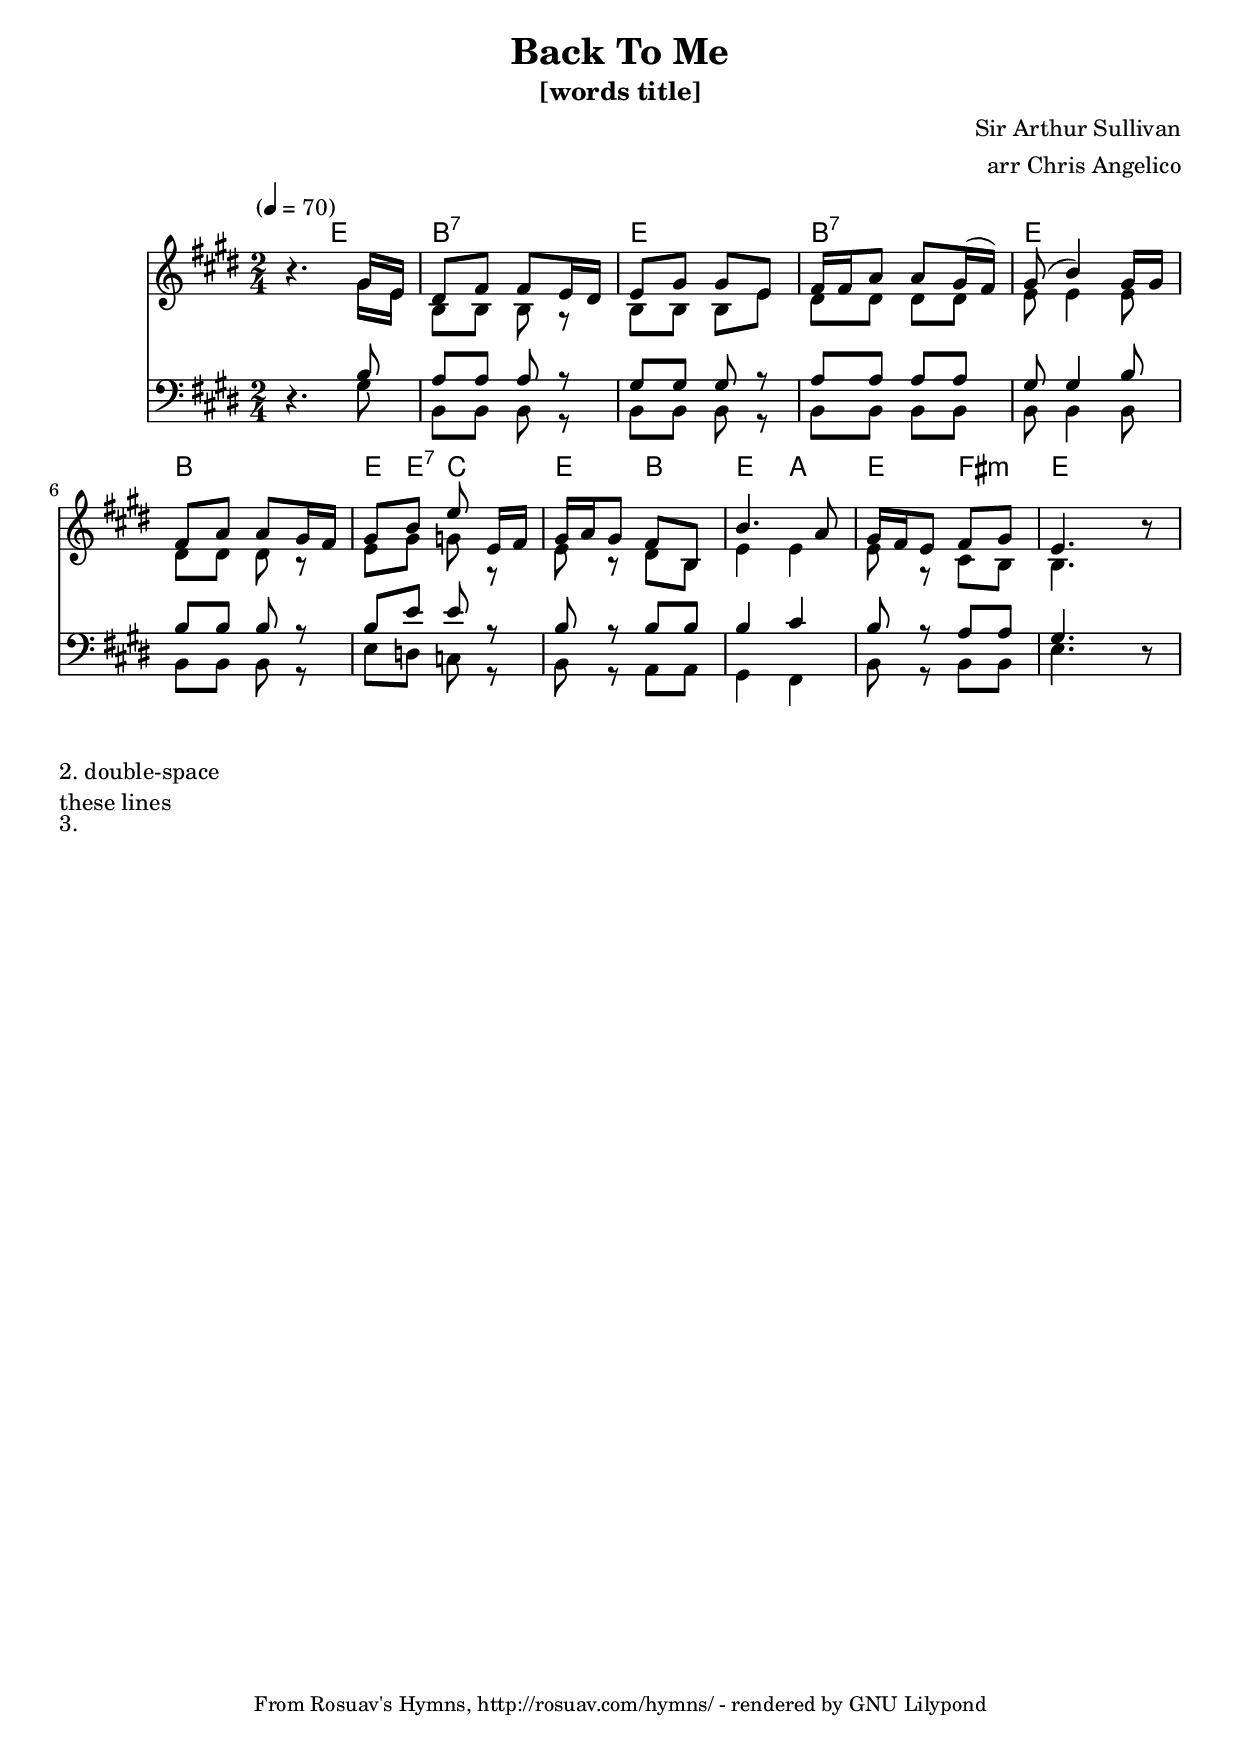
% Yet it ever comes back to me
\include "Hymnal.ly"

\header
{
	title="Back To Me"
	subtitle="[words title]"
	% poet=""
	composer="Sir Arthur Sullivan" % circa 1898
	arranger="arr Chris Angelico" % 2012-10-14
	% meter="" ??
	% piece="" ??
}

\score {
	<<
		\new ChordNames {
			\set chordChanges = ##t
			\transpose c c,
			\chordmode {
				s4 e
				b:7 b:7 e e b:7 b:7 e
				e b b e8 e:7 c c
				e4 b e a e fs:m e
			}
		}
		\new Staff <<
			\set Staff.midiInstrument = "acoustic grand"
			\key e \major
			\time 2/4
			\tempo "" 4 = 70
			\new Voice = "sops" \relative f' {
				r4.
				\voiceOne
				gs16 e ds8 fs fs e16 ds e8 gs gs
				e fs16 fs a8 a gs16(fs) gs8(b4)
				gs16 gs fs8 a a gs16 fs gs8 b e
				e,16[fs] gs a gs8 fs b, b'4.
				a8 gs16 fs e8 fs gs e4.
				\oneVoice
				r8
			}
			\addlyrics { \lyr \lyricmode {
				!
			} }
			\new Voice = "alto" \relative f' {
				s4.
				\voiceTwo
				gs16 e b8 b b r b b b e ds ds ds ds e e4
				e8 ds ds ds r e gs g r e r ds b e4 e
				e8 r cs b b4.
				s8
			}
		>>
		\new Staff <<
			\clef bass
			\key e \major
			\new Voice = "tenor" \relative c' {
				r4.
				\voiceOne
				b8 a a a r gs gs gs r a a a a gs gs4
				b8 b b b r b e e r b r b b b4 cs
				b8 r a a gs4.
				\oneVoice
				r8
			}
			\new Voice = "bass" \relative c' {
				s4.
				\voiceTwo
				gs8 b, b b r b b b r b b b b b b4
				b8 b b b r e d c r b r a a gs4 fs
				b8 r b b e4.
				s8
			}
		>>
	>>
	\layout { }
	% \midi { \context { \ChordNameVoice \remove Note_performer } } % Stop chords from sounding in the MIDI
	\midi { }
}

% Additional verses
\markup \wordwrap-string #"
2. double-space

these lines
"
\markup \wordwrap-string #"
3.
"

